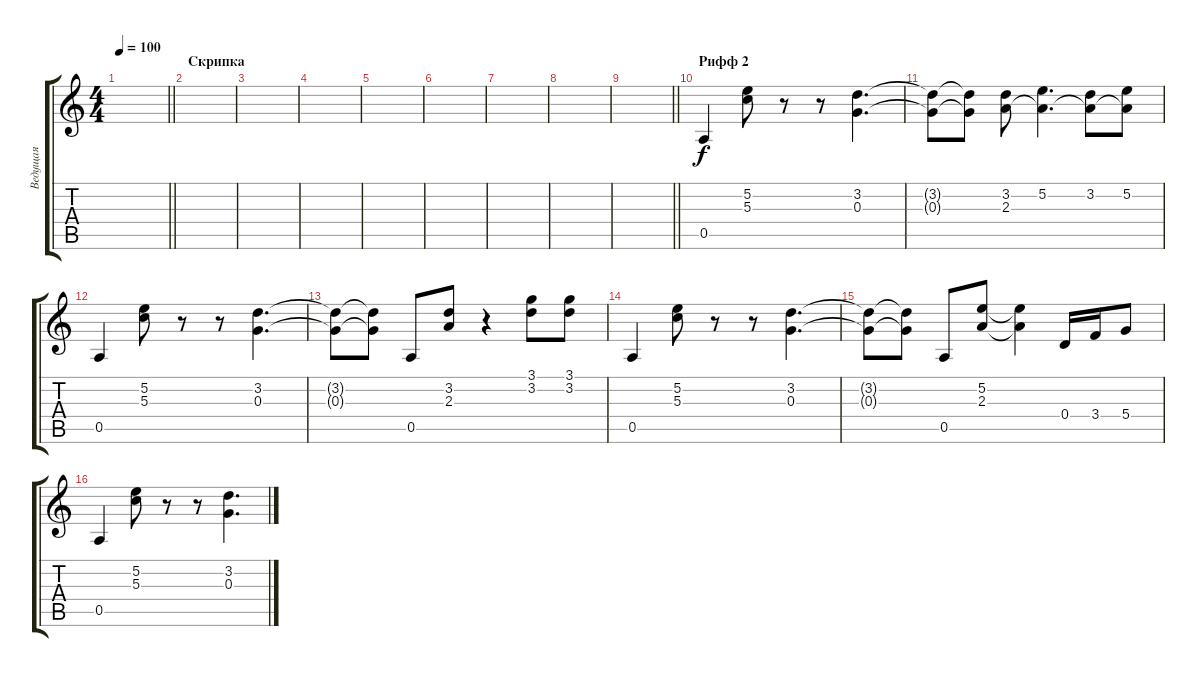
\track ("Ведущая" "Ведущая") {instrument electricguitarjazz}
\staff {score tabs}
\tuning (E4 B3 G3 D3 A2 E2) {hide}
\ts (4 4)
\tempo 100
\clef g2
\barLineRight lightlight
\ks c
|
\section ("" "Скрипка")
|
|
|
|
|
|
|
\barLineRight lightlight
|
\section ("" "Рифф 2")
0.5.4 (5.2 5.3).8 r.8 r.8 (3.2 0.3).4{d} |
(3.2{t} 0.3{t}).8 (3.2{t} 0.3{t}).8 (3.2 2.3).8 (5.2 2.3{t}).4{d} (3.2 2.3{t}).8 (5.2 2.3{t}).8 |
0.5.4 (5.2 5.3).8 r.8 r.8 (3.2 0.3).4{d} |
(3.2{t} 0.3{t}).8 (3.2{t} 0.3{t}).8 0.5.8 (3.2 2.3).8 r.4 (3.1 3.2).8 (3.1 3.2).8 |
0.5.4 (5.2 5.3).8 r.8 r.8 (3.2 0.3).4{d} |
(3.2{t} 0.3{t}).8 (3.2{t} 0.3{t}).8 0.5.8 (5.2 2.3).8 (5.2{t} 2.3{t}).4 0.4.16 3.4.16 5.4.8 |
0.5.4 (5.2 5.3).8 r.8 r.8 (3.2 0.3).4{d}
